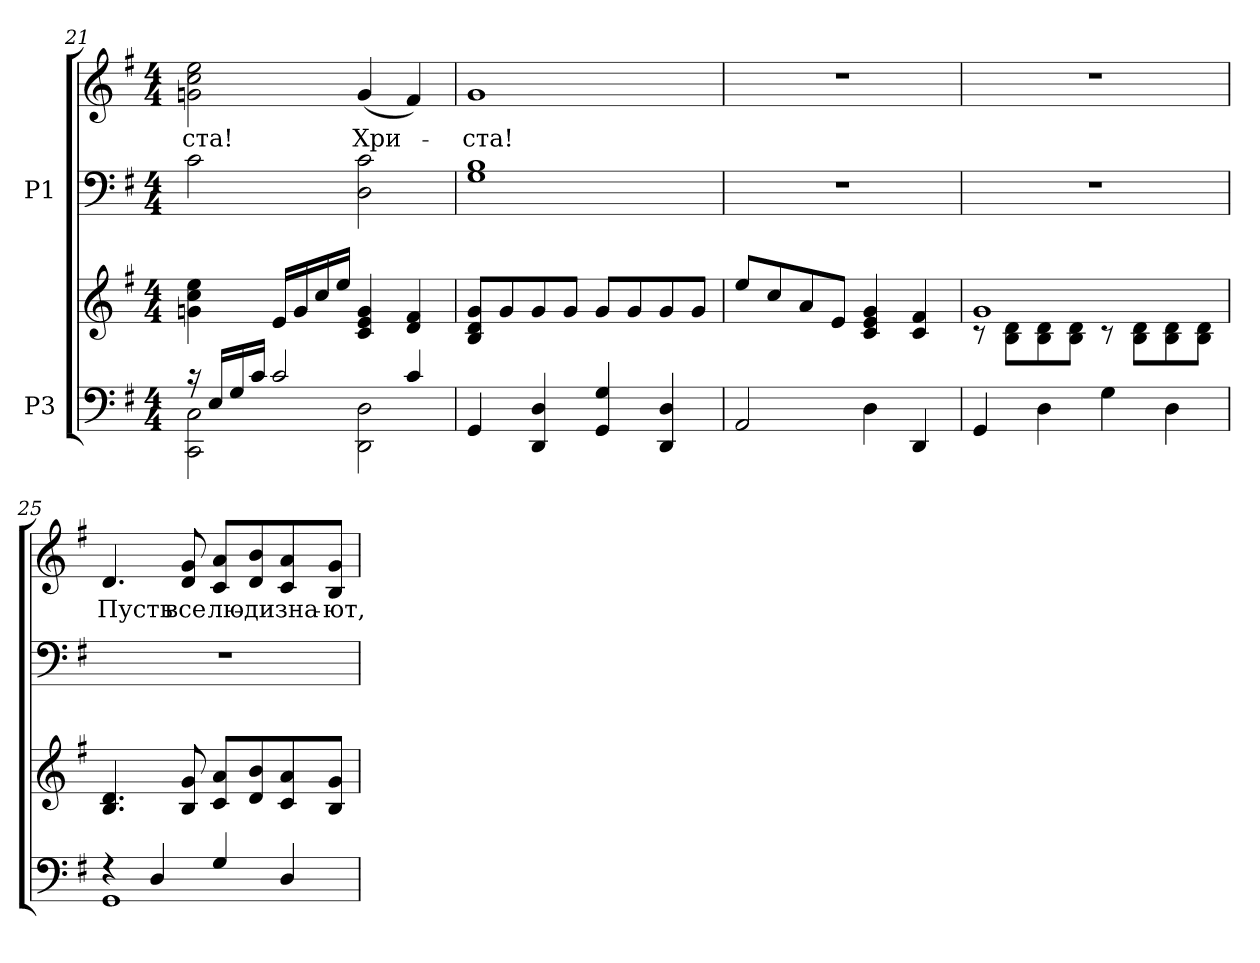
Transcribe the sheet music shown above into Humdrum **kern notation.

**kern	**kern	**kern	**kern	**text
*part2	*part2	*part1	*part1	*part1
*staff4	*staff3	*staff2	*staff1	*staff1
*I"P3	*	*I"P1	*	*
*clefF4	*clefG2	*clefF4	*clefG2	*
*k[f#]	*k[f#]	*k[f#]	*k[f#]	*
*G:	*G:	*G:	*G:	*
*M4/4	*M4/4	*M4/4	*M4/4	*
=21	=21	=21	=21	=21
*^	*	*	*	*
!	!	!	!	!	!LO:LY:b:color=#000000
16r	2CCi\ 2Ci	4gni\ 4cci 4eei	2ci\	2gni\ 2cci 2eei	-ста!
16Ei/LL	.	.	.	.	.
16Gi/	.	.	.	.	.
16ci/JJ	.	.	.	.	.
2ci/	.	16ei/LL	.	.	.
.	.	16gi/	.	.	.
.	.	16cci/	.	.	.
.	.	16eei/JJ	.	.	.
!	!	!	!	!	!LO:LY:b:color=#000000
.	2DDi\ 2Di	4ci/ 4ei 4gi	2Di\ 2ci	(4gi/	Хри-
4ci/	.	4di/ 4f#i	.	4f#i/)	.
*v	*v	*	*	*	*
=22	=22	=22	=22	=22
!	!	!	!	!LO:LY:b:color=#000000
4GGi/	8Bi/ 8di 8giL	1Gi 1Bi	1gi	-ста!
.	8gi/	.	.	.
4DDi/ 4Di	8gi/	.	.	.
.	8gi/J	.	.	.
4GGi/ 4Gi	8gi/L	.	.	.
.	8gi/	.	.	.
4DDi/ 4Di	8gi/	.	.	.
.	8gi/J	.	.	.
=23	=23	=23	=23	=23
2AAi/	8eei/L	1r	1r	.
.	8cci/	.	.	.
.	8ai/	.	.	.
.	8ei/J	.	.	.
4Di\	4ci/ 4ei 4gi	.	.	.
4DDi/	4ci/ 4f#i	.	.	.
!!LO:LB:g=z
=24	=24	=24	=24	=24
*	*^	*	*	*
4GGi/	1gi	8r	1r	1r	.
.	.	8Bi\ 8diL	.	.	.
4Di\	.	8Bi\ 8di	.	.	.
.	.	8Bi\ 8diJ	.	.	.
4Gi\	.	8r	.	.	.
.	.	8Bi\ 8diL	.	.	.
4Di\	.	8Bi\ 8di	.	.	.
.	.	8Bi\ 8diJ	.	.	.
*	*v	*v	*	*	*
=25	=25	=25	=25	=25
*^	*	*	*	*
*	*	*^	*	*	*
!	!	!	!	!	!	!LO:LY:b:color=#000000
*	*	*v	*v	*	*	*
4r	1GGi	4.Bi/ 4.di	1r	4.di/	Пусть
4Di/	.	.	.	.	.
!	!	!	!	!	!LO:LY:b:color=#000000
.	.	8Bi/ 8gi	.	8di/ 8gi	все
!	!	!	!	!	!LO:LY:b:color=#000000
4Gi/	.	8ci/ 8aiL	.	8ci/ 8aiL	лю-
!	!	!	!	!	!LO:LY:b:color=#000000
.	.	8di/ 8bi	.	8di/ 8bi	-ди
!	!	!	!	!	!LO:LY:b:color=#000000
4Di/	.	8ci/ 8ai	.	8ci/ 8ai	зна-
!	!	!	!	!	!LO:LY:b:color=#000000
.	.	8Bi/ 8giJ	.	8Bi/ 8giJ	-ют,
*v	*v	*	*	*	*
=	=	=	=	=
*-	*-	*-	*-	*-
